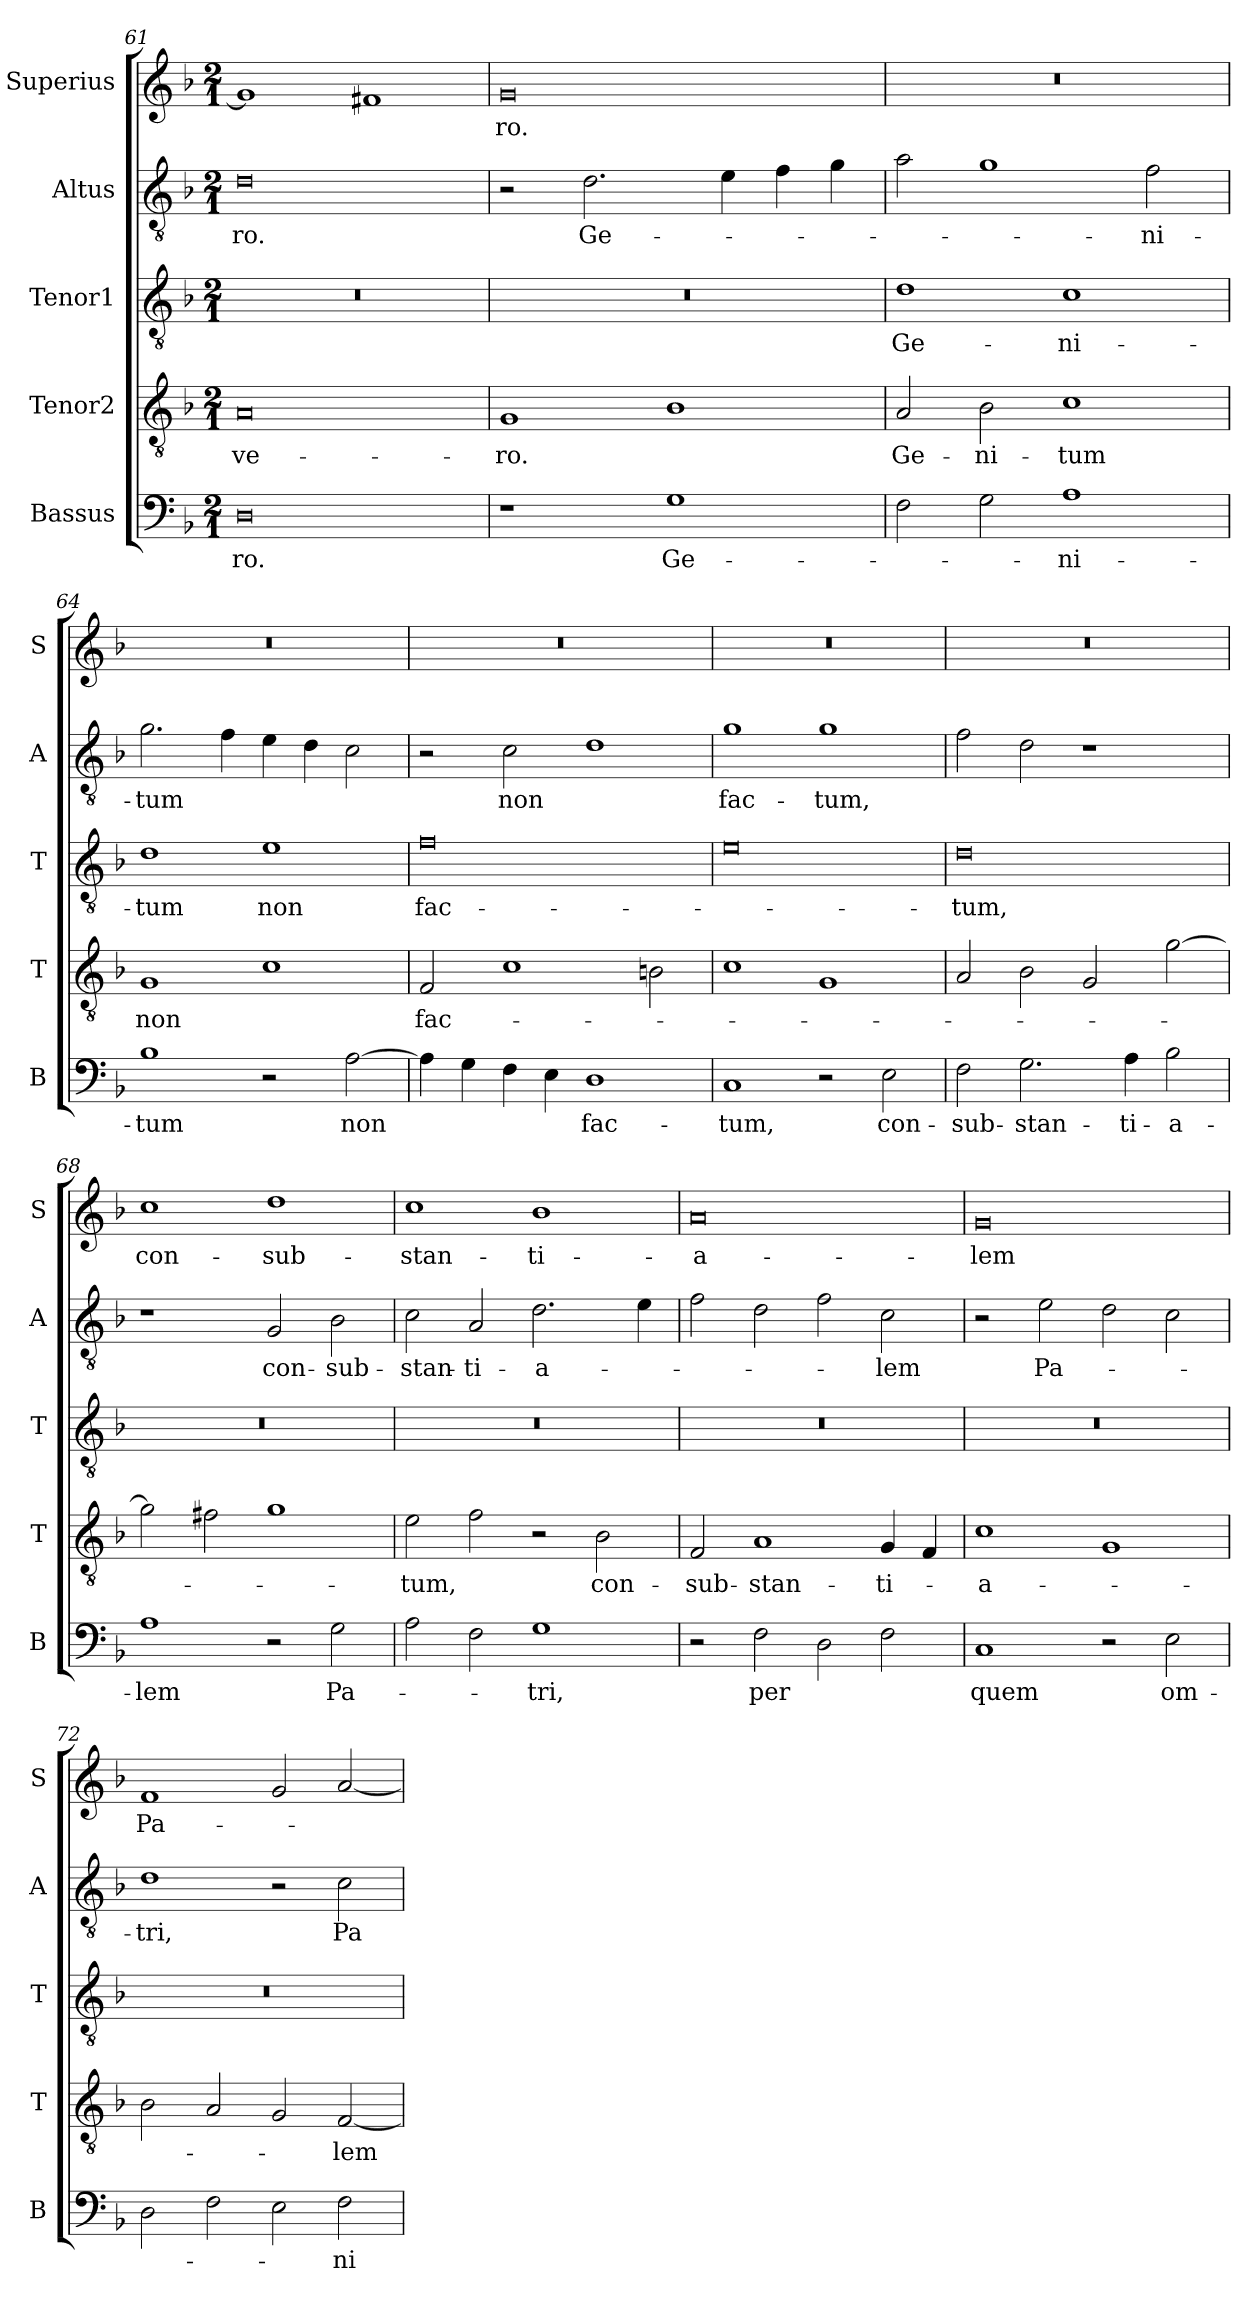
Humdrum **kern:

**kern	**text	**kern	**text	**kern	**text	**kern	**text	**kern	**text
*part5	*part5	*part4	*part4	*part3	*part3	*part2	*part2	*part1	*part1
*staff5	*staff5	*staff4	*staff4	*staff3	*staff3	*staff2	*staff2	*staff1	*staff1
*I"Bassus	*	*I"Tenor2	*	*I"Tenor1	*	*I"Altus	*	*I"Superius	*
*I'B	*	*I'T	*	*I'T	*	*I'A	*	*I'S	*
*clefF4	*	*clefGv2	*	*clefGv2	*	*clefGv2	*	*clefG2	*
*k[b-]	*	*k[b-]	*	*k[b-]	*	*k[b-]	*	*k[b-]	*
*M2/1	*	*M2/1	*	*M2/1	*	*M2/1	*	*M2/1	*
=61	=61	=61	=61	=61	=61	=61	=61	=61	=61
0D	-ro.	0A	ve-	0r	.	0d	-ro.	1g]	.
.	.	.	.	.	.	.	.	1f#X	.
=62	=62	=62	=62	=62	=62	=62	=62	=62	=62
1r	.	1G	-ro.	0r	.	2r	.	0g	-ro.
.	.	.	.	.	.	2.d\	Ge-	.	.
1G	Ge-	1B-	.	.	.	.	.	.	.
.	.	.	.	.	.	4e\	.	.	.
.	.	.	.	.	.	4f\	.	.	.
.	.	.	.	.	.	4g\	.	.	.
=63	=63	=63	=63	=63	=63	=63	=63	=63	=63
2F\	.	2A/	Ge-	1d	Ge-	2a\	.	0r	.
2G\	.	2B-\	-ni-	.	.	1g	.	.	.
1A	-ni-	1c	-tum	1c	-ni-	.	.	.	.
.	.	.	.	.	.	2f\	-ni-	.	.
=64	=64	=64	=64	=64	=64	=64	=64	=64	=64
1B-	-tum	1G	non	1d	-tum	2.g\	-tum	0r	.
.	.	.	.	.	.	4f\	.	.	.
2r	.	1c	.	1e	non	4e\	.	.	.
.	.	.	.	.	.	4d\	.	.	.
[2A\	non	.	.	.	.	2c\	.	.	.
=65	=65	=65	=65	=65	=65	=65	=65	=65	=65
4A\]	.	2F/	fac-	0f	fac-	2r	.	0r	.
4G\	.	.	.	.	.	.	.	.	.
4F\	.	1c	.	.	.	2c\	non	.	.
4E\	.	.	.	.	.	.	.	.	.
1D	fac-	.	.	.	.	1d	.	.	.
.	.	2Bn\	.	.	.	.	.	.	.
=66	=66	=66	=66	=66	=66	=66	=66	=66	=66
1C	-tum,	1c	.	0e	.	1g	fac-	0r	.
2r	.	1G	.	.	.	1g	-tum,	.	.
2E\	con-	.	.	.	.	.	.	.	.
=67	=67	=67	=67	=67	=67	=67	=67	=67	=67
2F\	-sub-	2A/	.	0d	-tum,	2f\	.	0r	.
2.G\	-stan-	2B-\	.	.	.	2d\	.	.	.
.	.	2G/	.	.	.	1r	.	.	.
4A\	-ti-	.	.	.	.	.	.	.	.
2B-\	-a-	[2g\	.	.	.	.	.	.	.
=68	=68	=68	=68	=68	=68	=68	=68	=68	=68
1A	-lem	2g\]	.	0r	.	1r	.	1cc	con-
.	.	2f#X\	.	.	.	.	.	.	.
2r	.	1g	.	.	.	2G/	con-	1dd	-sub-
2G\	Pa-	.	.	.	.	2B-\	-sub-	.	.
=69	=69	=69	=69	=69	=69	=69	=69	=69	=69
2A\	.	2e\	-tum,	0r	.	2c\	-stan-	1cc	-stan-
2F\	.	2f\	.	.	.	2A/	-ti-	.	.
1G	-tri,	2r	.	.	.	2.d\	-a-	1b-	-ti-
.	.	2B-\	con-	.	.	.	.	.	.
.	.	.	.	.	.	4e\	.	.	.
=70	=70	=70	=70	=70	=70	=70	=70	=70	=70
2r	.	2F/	-sub-	0r	.	2f\	.	0a	-a-
2F\	per	1A	-stan-	.	.	2d\	.	.	.
2D\	.	.	.	.	.	2f\	.	.	.
2F\	.	4G/	-ti-	.	.	2c\	-lem	.	.
.	.	4F/	.	.	.	.	.	.	.
=71	=71	=71	=71	=71	=71	=71	=71	=71	=71
1C	quem	1c	-a-	0r	.	2r	.	0g	-lem
.	.	.	.	.	.	2e\	Pa-	.	.
2r	.	1G	.	.	.	2d\	.	.	.
2E\	om-	.	.	.	.	2c\	.	.	.
=72	=72	=72	=72	=72	=72	=72	=72	=72	=72
2D\	.	2B-\	.	0r	.	1d	-tri,	1f	Pa-
2F\	.	2A/	.	.	.	.	.	.	.
2E\	.	2G/	.	.	.	2r	.	2g/	.
2F\	-ni-	[2F/	-lem	.	.	2c\	Pa-	[2a/	.
=	=	=	=	=	=	=	=	=	=
*-	*-	*-	*-	*-	*-	*-	*-	*-	*-
